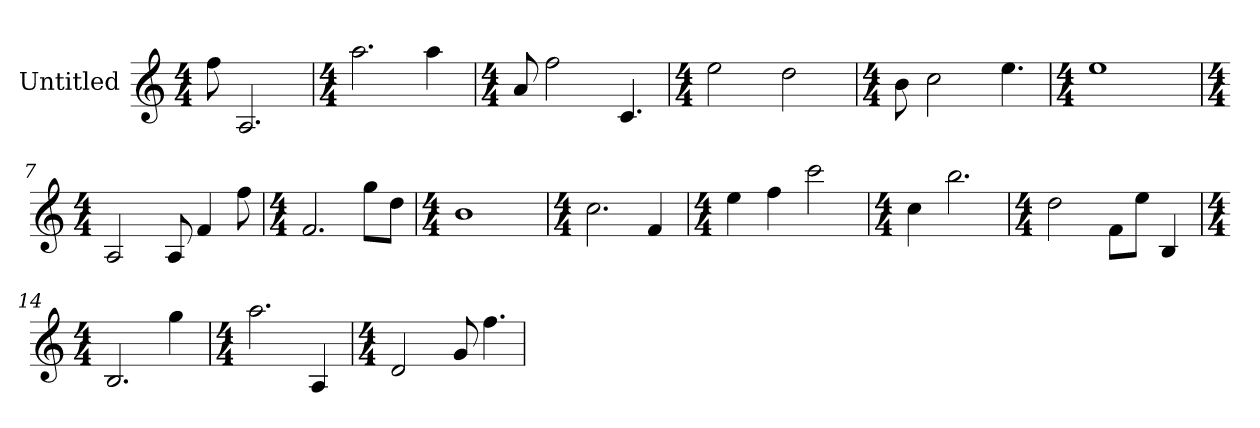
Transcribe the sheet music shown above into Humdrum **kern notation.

**kern
*part1
*staff1
*I"Untitled
*k[]
*C:
*M4/4
=1
8ff
!LO:N:vis=2.
2A
=2
*k[]
*C:
*M4/4
!LO:N:vis=2.
2aa
4aa
=3
*k[]
*C:
*M4/4
8a
2ff
!LO:N:vis=4.
4c
=4
*k[]
*C:
*M4/4
2ee
2dd
=5
*k[]
*C:
*M4/4
8b
2cc
!LO:N:vis=4.
4ee
=6
*k[]
*C:
*M4/4
1ee
=7
*k[]
*C:
*M4/4
2A
8A
4f
8ff
=8
*k[]
*C:
*M4/4
!LO:N:vis=2.
2f
8ggL
8ddJ
=9
*k[]
*C:
*M4/4
1b
=10
*k[]
*C:
*M4/4
!LO:N:vis=2.
2cc
4f
=11
*k[]
*C:
*M4/4
4ee
4ff
2ccc
=12
*k[]
*C:
*M4/4
4cc
!LO:N:vis=2.
2bb
=13
*k[]
*C:
*M4/4
2dd
8fL
8eeJ
4B
=14
*k[]
*C:
*M4/4
!LO:N:vis=2.
2B
4gg
=15
*k[]
*C:
*M4/4
!LO:N:vis=2.
2aa
4A
=16
*k[]
*C:
*M4/4
2d
8g
!LO:N:vis=4.
4ff
=
*-
